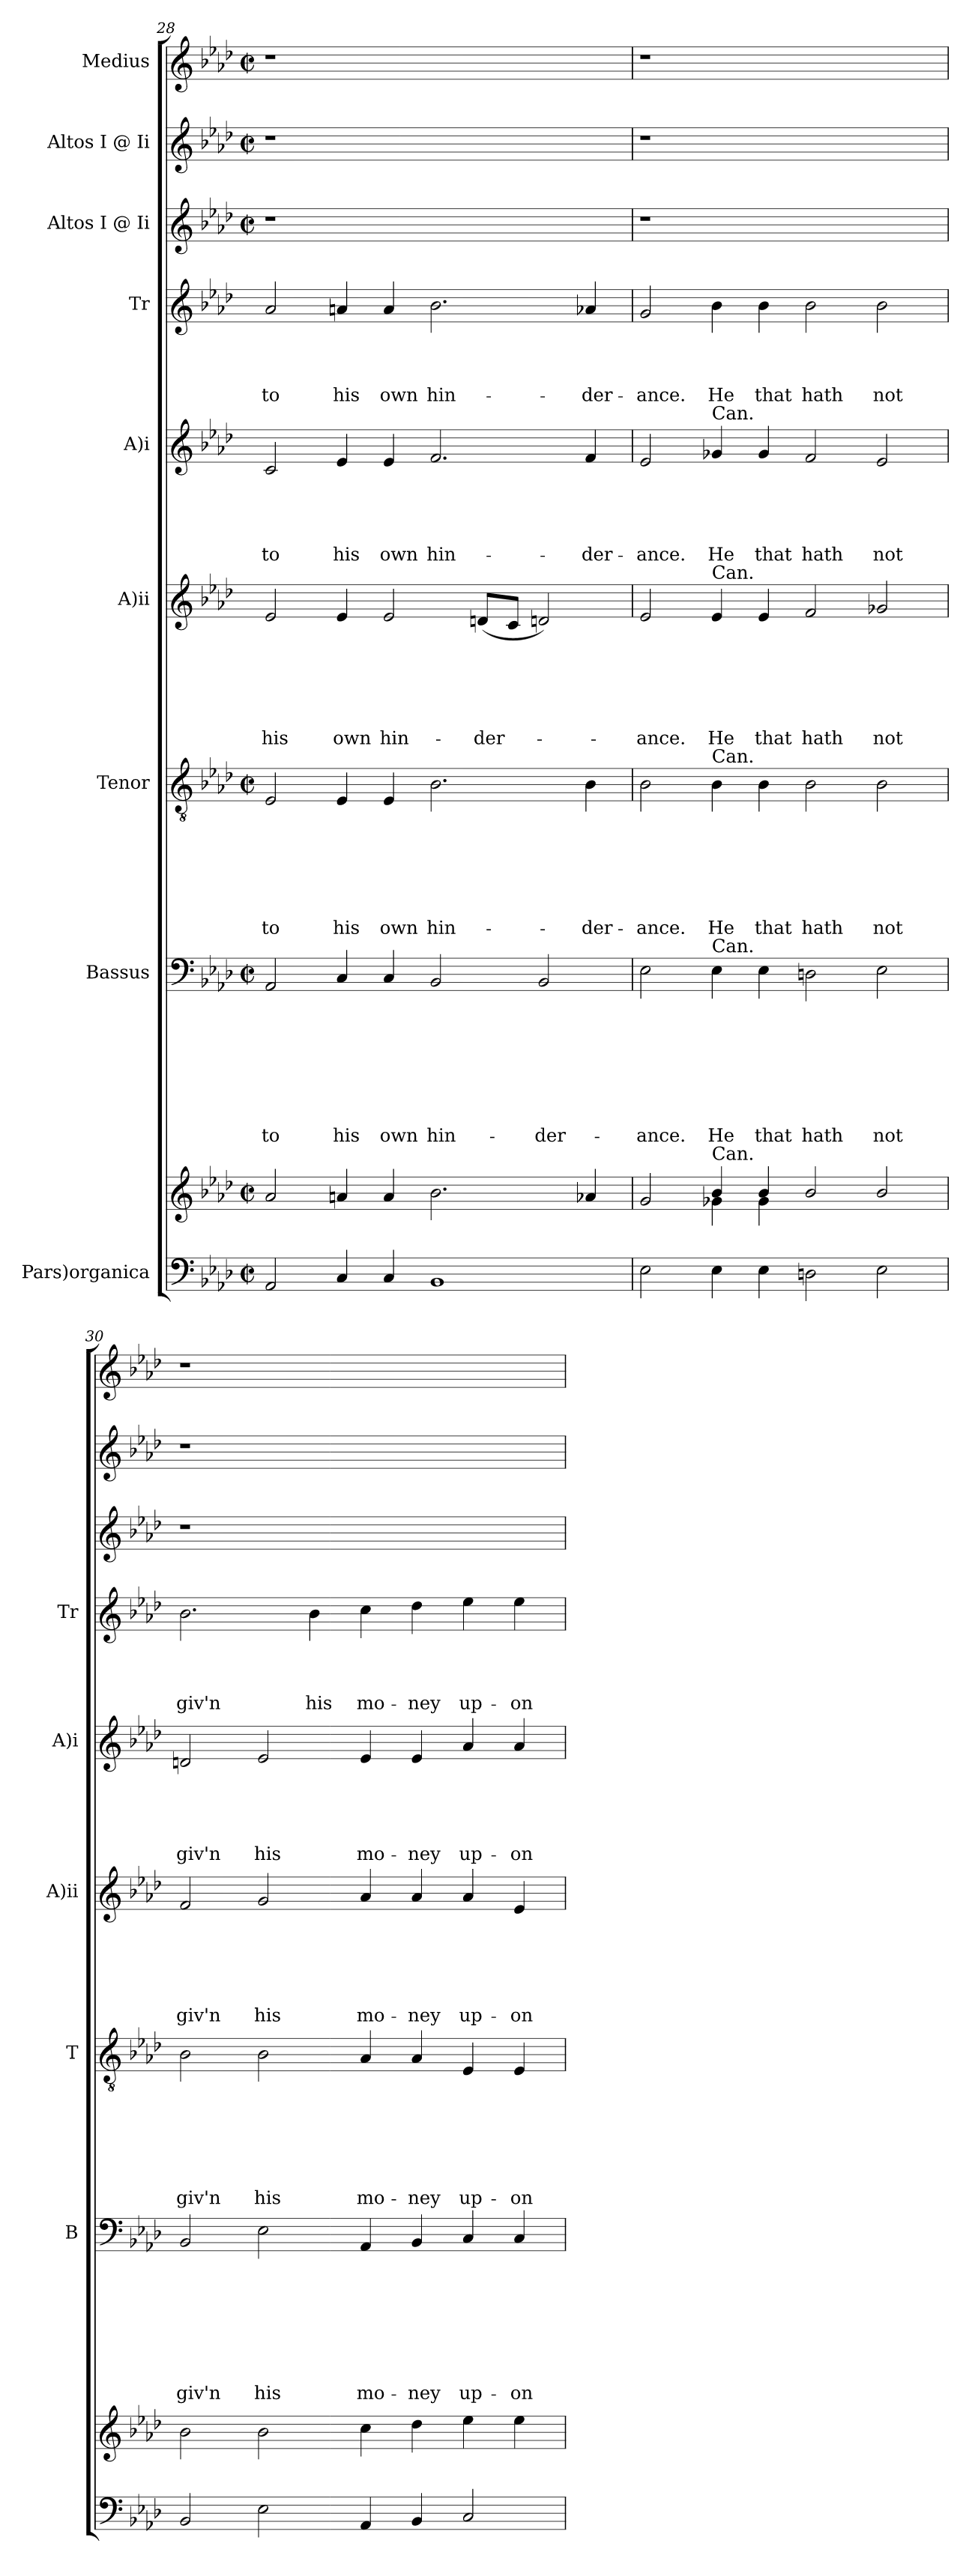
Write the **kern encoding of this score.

**kern	**kern	**kern	**text	**text	**text	**text	**text	**text	**text	**text	**kern	**text	**text	**text	**text	**text	**text	**text	**kern	**text	**text	**text	**text	**text	**text	**kern	**text	**text	**text	**text	**text	**kern	**text	**text	**text	**text	**kern	**kern	**kern
*part9	*part9	*part8	*part8	*part8	*part8	*part8	*part8	*part8	*part8	*part8	*part7	*part7	*part7	*part7	*part7	*part7	*part7	*part7	*part6	*part6	*part6	*part6	*part6	*part6	*part6	*part5	*part5	*part5	*part5	*part5	*part5	*part4	*part4	*part4	*part4	*part4	*part3	*part2	*part1
*staff10	*staff9	*staff8	*staff8	*staff8	*staff8	*staff8	*staff8	*staff8	*staff8	*staff8	*staff7	*staff7	*staff7	*staff7	*staff7	*staff7	*staff7	*staff7	*staff6	*staff6	*staff6	*staff6	*staff6	*staff6	*staff6	*staff5	*staff5	*staff5	*staff5	*staff5	*staff5	*staff4	*staff4	*staff4	*staff4	*staff4	*staff3	*staff2	*staff1
*I"Pars)organica	*	*I"Bassus	*	*	*	*	*	*	*	*	*I"Tenor	*	*	*	*	*	*	*	*I"A)ii	*	*	*	*	*	*	*I"A)i	*	*	*	*	*	*I"Tr	*	*	*	*	*I"Altos I @ Ii	*I"Altos I @ Ii	*I"Medius
*	*	*I'B	*	*	*	*	*	*	*	*	*I'T	*	*	*	*	*	*	*	*I'A)ii	*	*	*	*	*	*	*I'A)i	*	*	*	*	*	*I'Tr	*	*	*	*	*	*	*
*clefF4	*clefG2	*clefF4	*	*	*	*	*	*	*	*	*clefGv2	*	*	*	*	*	*	*	*clefG2	*	*	*	*	*	*	*clefG2	*	*	*	*	*	*clefG2	*	*	*	*	*clefG2	*clefG2	*clefG2
*k[b-e-a-d-]	*k[b-e-a-d-]	*k[b-e-a-d-]	*	*	*	*	*	*	*	*	*k[b-e-a-d-]	*	*	*	*	*	*	*	*k[b-e-a-d-]	*	*	*	*	*	*	*k[b-e-a-d-]	*	*	*	*	*	*k[b-e-a-d-]	*	*	*	*	*k[b-e-a-d-]	*k[b-e-a-d-]	*k[b-e-a-d-]
*A-:	*A-:	*A-:	*	*	*	*	*	*	*	*	*A-:	*	*	*	*	*	*	*	*A-:	*	*	*	*	*	*	*A-:	*	*	*	*	*	*A-:	*	*	*	*	*A-:	*A-:	*A-:
*M2/2	*M2/2	*M2/2	*	*	*	*	*	*	*	*	*M2/2	*	*	*	*	*	*	*	*	*	*	*	*	*	*	*	*	*	*	*	*	*	*	*	*	*	*M2/2	*M2/2	*M2/2
*met(c|)	*met(c|)	*met(c|)	*	*	*	*	*	*	*	*	*met(c|)	*	*	*	*	*	*	*	*	*	*	*	*	*	*	*	*	*	*	*	*	*	*	*	*	*	*met(c|)	*met(c|)	*met(c|)
=28	=28	=28	=28	=28	=28	=28	=28	=28	=28	=28	=28	=28	=28	=28	=28	=28	=28	=28	=28	=28	=28	=28	=28	=28	=28	=28	=28	=28	=28	=28	=28	=28	=28	=28	=28	=28	=28	=28	=28
!	!	!	!	!	!	!	!	!	!	!LO:LY:b	!	!	!	!	!	!	!	!LO:LY:b	!	!	!	!	!	!	!LO:LY:b	!	!	!	!	!	!LO:LY:b	!	!	!	!	!LO:LY:b	!	!	!
2AA-/	2a-/	2AA-/	.	.	.	.	.	.	.	to	2E-/	.	.	.	.	.	.	to	2e-/	.	.	.	.	.	his	2c/	.	.	.	.	to	2a-/	.	.	.	to	1r	1r	1r
!	!	!	!	!	!	!	!	!	!	!LO:LY:b	!	!	!	!	!	!	!	!LO:LY:b	!	!	!	!	!	!	!LO:LY:b	!	!	!	!	!	!LO:LY:b	!	!	!	!	!LO:LY:b	!	!	!
4C/	4an/	4C/	.	.	.	.	.	.	.	his	4E-/	.	.	.	.	.	.	his	4e-/	.	.	.	.	.	own	4e-/	.	.	.	.	his	4an/	.	.	.	his	.	.	.
!	!	!	!	!	!	!	!	!	!	!LO:LY:b	!	!	!	!	!	!	!	!LO:LY:b	!	!	!	!	!	!	!LO:LY:b	!	!	!	!	!	!LO:LY:b	!	!	!	!	!LO:LY:b	!	!	!
4C/	4a/	4C/	.	.	.	.	.	.	.	own	4E-/	.	.	.	.	.	.	own	2e-/	.	.	.	.	.	hin-	4e-/	.	.	.	.	own	4a/	.	.	.	own	.	.	.
!	!	!	!	!	!	!	!	!	!	!LO:LY:b	!	!	!	!	!	!	!	!LO:LY:b	!	!	!	!	!	!	!	!	!	!	!	!	!LO:LY:b	!	!	!	!	!LO:LY:b	!	!	!
1BB-	2.b-\	2BB-/	.	.	.	.	.	.	.	hin-	2.B-\	.	.	.	.	.	.	hin-	.	.	.	.	.	.	.	2.f/	.	.	.	.	hin-	2.b-\	.	.	.	hin-	1ryy	1ryy	1ryy
!	!	!	!	!	!	!	!	!	!	!	!	!	!	!	!	!	!	!	!	!	!	!	!	!	!LO:LY:b	!	!	!	!	!	!	!	!	!	!	!	!	!	!
.	.	.	.	.	.	.	.	.	.	.	.	.	.	.	.	.	.	.	(<8dn/L	.	.	.	.	.	-der-	.	.	.	.	.	.	.	.	.	.	.	.	.	.
.	.	.	.	.	.	.	.	.	.	.	.	.	.	.	.	.	.	.	8c/J	.	.	.	.	.	.	.	.	.	.	.	.	.	.	.	.	.	.	.	.
!	!	!	!	!	!	!	!	!	!	!LO:LY:b	!	!	!	!	!	!	!	!	!	!	!	!	!	!	!	!	!	!	!	!	!	!	!	!	!	!	!	!	!
.	.	2BB-/	.	.	.	.	.	.	.	-der-	.	.	.	.	.	.	.	.	2dn/)	.	.	.	.	.	.	.	.	.	.	.	.	.	.	.	.	.	.	.	.
!	!	!	!	!	!	!	!	!	!	!	!	!	!	!	!	!	!	!LO:LY:b	!	!	!	!	!	!	!	!	!	!	!	!	!LO:LY:b	!	!	!	!	!LO:LY:b	!	!	!
.	4a-/	.	.	.	.	.	.	.	.	.	4B-\	.	.	.	.	.	.	-der-	.	.	.	.	.	.	.	4f/	.	.	.	.	-der-	4a-/	.	.	.	-der-	.	.	.
=29	=29	=29	=29	=29	=29	=29	=29	=29	=29	=29	=29	=29	=29	=29	=29	=29	=29	=29	=29	=29	=29	=29	=29	=29	=29	=29	=29	=29	=29	=29	=29	=29	=29	=29	=29	=29	=29	=29	=29
*	*^	*	*	*	*	*	*	*	*	*	*	*	*	*	*	*	*	*	*	*	*	*	*	*	*	*	*	*	*	*	*	*	*	*	*	*	*	*	*
!	!	!	!	!	!	!	!	!	!	!	!LO:LY:b	!	!	!	!	!	!	!	!LO:LY:b	!	!	!	!	!	!	!LO:LY:b	!	!	!	!	!	!LO:LY:b	!	!	!	!	!LO:LY:b	!	!	!
2E-\	2g/	2ryy	2E-\	.	.	.	.	.	.	.	-ance.	2B-\	.	.	.	.	.	.	-ance.	2e-/	.	.	.	.	.	-ance.	2e-/	.	.	.	.	-ance.	2g/	.	.	.	-ance.	1r	1r	1r
!	!	!	!	!	!	!	!	!	!	!	!	!	!	!	!	!	!	!	!	!	!	!	!	!	!	!	!LO:TX:a:t=Can.	!	!	!	!	!	!	!	!	!	!	!	!	!
!	!	!	!	!	!	!	!	!	!	!	!	!	!	!	!	!	!	!	!	!LO:TX:a:t=Can.	!	!	!	!	!	!	!	!	!	!	!	!	!	!	!	!	!	!	!	!
!	!	!	!	!	!	!	!	!	!	!	!	!LO:TX:a:t=Can.	!	!	!	!	!	!	!	!	!	!	!	!	!	!	!	!	!	!	!	!	!	!	!	!	!	!	!	!
!	!	!	!LO:TX:a:t=Can.	!	!	!	!	!	!	!	!	!	!	!	!	!	!	!	!	!	!	!	!	!	!	!	!	!	!	!	!	!	!	!	!	!	!	!	!	!
!	!LO:TX:a:t=Can.	!	!	!	!	!	!	!	!	!	!	!	!	!	!	!	!	!	!	!	!	!	!	!	!	!	!	!	!	!	!	!	!	!	!	!	!	!	!	!
!	!	!	!	!	!	!	!	!	!	!	!LO:LY:b	!	!	!	!	!	!	!	!LO:LY:b	!	!	!	!	!	!	!LO:LY:b	!	!	!	!	!	!LO:LY:b	!	!	!	!	!LO:LY:b	!	!	!
4E-\	4b-/	4g-X\	4E-\	.	.	.	.	.	.	.	He	4B-\	.	.	.	.	.	.	He	4e-/	.	.	.	.	.	He	4g-X/	.	.	.	.	He	4b-\	.	.	.	He	.	.	.
!	!	!	!	!	!	!	!	!	!	!	!LO:LY:b	!	!	!	!	!	!	!	!LO:LY:b	!	!	!	!	!	!	!LO:LY:b	!	!	!	!	!	!LO:LY:b	!	!	!	!	!LO:LY:b	!	!	!
4E-\	4b-/	4g-\	4E-\	.	.	.	.	.	.	.	that	4B-\	.	.	.	.	.	.	that	4e-/	.	.	.	.	.	that	4g-/	.	.	.	.	that	4b-\	.	.	.	that	.	.	.
!	!	!	!	!	!	!	!	!	!	!	!LO:LY:b	!	!	!	!	!	!	!	!LO:LY:b	!	!	!	!	!	!	!LO:LY:b	!	!	!	!	!	!LO:LY:b	!	!	!	!	!LO:LY:b	!	!	!
2Dn\	2b-/	1ryy	2Dn\	.	.	.	.	.	.	.	hath	2B-\	.	.	.	.	.	.	hath	2f/	.	.	.	.	.	hath	2f/	.	.	.	.	hath	2b-\	.	.	.	hath	1ryy	1ryy	1ryy
!	!	!	!	!	!	!	!	!	!	!	!LO:LY:b	!	!	!	!	!	!	!	!LO:LY:b	!	!	!	!	!	!	!LO:LY:b	!	!	!	!	!	!LO:LY:b	!	!	!	!	!LO:LY:b	!	!	!
2E-\	2b-/	.	2E-\	.	.	.	.	.	.	.	not	2B-\	.	.	.	.	.	.	not	2g-X/	.	.	.	.	.	not	2e-/	.	.	.	.	not	2b-\	.	.	.	not	.	.	.
*	*v	*v	*	*	*	*	*	*	*	*	*	*	*	*	*	*	*	*	*	*	*	*	*	*	*	*	*	*	*	*	*	*	*	*	*	*	*	*	*	*
!!LO:LB:g=z
=30	=30	=30	=30	=30	=30	=30	=30	=30	=30	=30	=30	=30	=30	=30	=30	=30	=30	=30	=30	=30	=30	=30	=30	=30	=30	=30	=30	=30	=30	=30	=30	=30	=30	=30	=30	=30	=30	=30	=30
!	!	!	!	!	!	!	!	!	!	!LO:LY:b	!	!	!	!	!	!	!	!LO:LY:b	!	!	!	!	!	!	!LO:LY:b	!	!	!	!	!	!LO:LY:b	!	!	!	!	!LO:LY:b	!	!	!
2BB-/	2b-\	2BB-/	.	.	.	.	.	.	.	giv'n	2B-\	.	.	.	.	.	.	giv'n	2f/	.	.	.	.	.	giv'n	2dn/	.	.	.	.	giv'n	2.b-\	.	.	.	giv'n	1r	1r	1r
!	!	!	!	!	!	!	!	!	!	!LO:LY:b	!	!	!	!	!	!	!	!LO:LY:b	!	!	!	!	!	!	!LO:LY:b	!	!	!	!	!	!LO:LY:b	!	!	!	!	!	!	!	!
2E-\	2b-\	2E-\	.	.	.	.	.	.	.	his	2B-\	.	.	.	.	.	.	his	2g/	.	.	.	.	.	his	2e-/	.	.	.	.	his	.	.	.	.	.	.	.	.
!	!	!	!	!	!	!	!	!	!	!	!	!	!	!	!	!	!	!	!	!	!	!	!	!	!	!	!	!	!	!	!	!	!	!	!	!LO:LY:b	!	!	!
.	.	.	.	.	.	.	.	.	.	.	.	.	.	.	.	.	.	.	.	.	.	.	.	.	.	.	.	.	.	.	.	4b-\	.	.	.	his	.	.	.
!	!	!	!	!	!	!	!	!	!	!LO:LY:b	!	!	!	!	!	!	!	!LO:LY:b	!	!	!	!	!	!	!LO:LY:b	!	!	!	!	!	!LO:LY:b	!	!	!	!	!LO:LY:b	!	!	!
4AA-/	4cc\	4AA-/	.	.	.	.	.	.	.	mo-	4A-/	.	.	.	.	.	.	mo-	4a-/	.	.	.	.	.	mo-	4e-/	.	.	.	.	mo-	4cc\	.	.	.	mo-	1ryy	1ryy	1ryy
!	!	!	!	!	!	!	!	!	!	!LO:LY:b:rj	!	!	!	!	!	!	!	!LO:LY:b:rj	!	!	!	!	!	!	!LO:LY:b:rj	!	!	!	!	!	!LO:LY:b:rj	!	!	!	!	!LO:LY:b:rj	!	!	!
4BB-/	4dd-\	4BB-/	.	.	.	.	.	.	.	-ney	4A-/	.	.	.	.	.	.	-ney	4a-/	.	.	.	.	.	-ney	4e-/	.	.	.	.	-ney	4dd-\	.	.	.	-ney	.	.	.
!	!	!	!	!	!	!	!	!	!	!LO:LY:b	!	!	!	!	!	!	!	!LO:LY:b	!	!	!	!	!	!	!LO:LY:b	!	!	!	!	!	!LO:LY:b	!	!	!	!	!LO:LY:b	!	!	!
2C/	4ee-\	4C/	.	.	.	.	.	.	.	up-	4E-/	.	.	.	.	.	.	up-	4a-/	.	.	.	.	.	up-	4a-/	.	.	.	.	up-	4ee-\	.	.	.	up-	.	.	.
!	!	!	!	!	!	!	!	!	!	!LO:LY:b:rj	!	!	!	!	!	!	!	!LO:LY:b:rj	!	!	!	!	!	!	!LO:LY:b:rj	!	!	!	!	!	!LO:LY:b:rj	!	!	!	!	!LO:LY:b:rj	!	!	!
.	4ee-\	4C/	.	.	.	.	.	.	.	-on	4E-/	.	.	.	.	.	.	-on	4e-/	.	.	.	.	.	-on	4a-/	.	.	.	.	-on	4ee-\	.	.	.	-on	.	.	.
=	=	=	=	=	=	=	=	=	=	=	=	=	=	=	=	=	=	=	=	=	=	=	=	=	=	=	=	=	=	=	=	=	=	=	=	=	=	=	=
*-	*-	*-	*-	*-	*-	*-	*-	*-	*-	*-	*-	*-	*-	*-	*-	*-	*-	*-	*-	*-	*-	*-	*-	*-	*-	*-	*-	*-	*-	*-	*-	*-	*-	*-	*-	*-	*-	*-	*-
